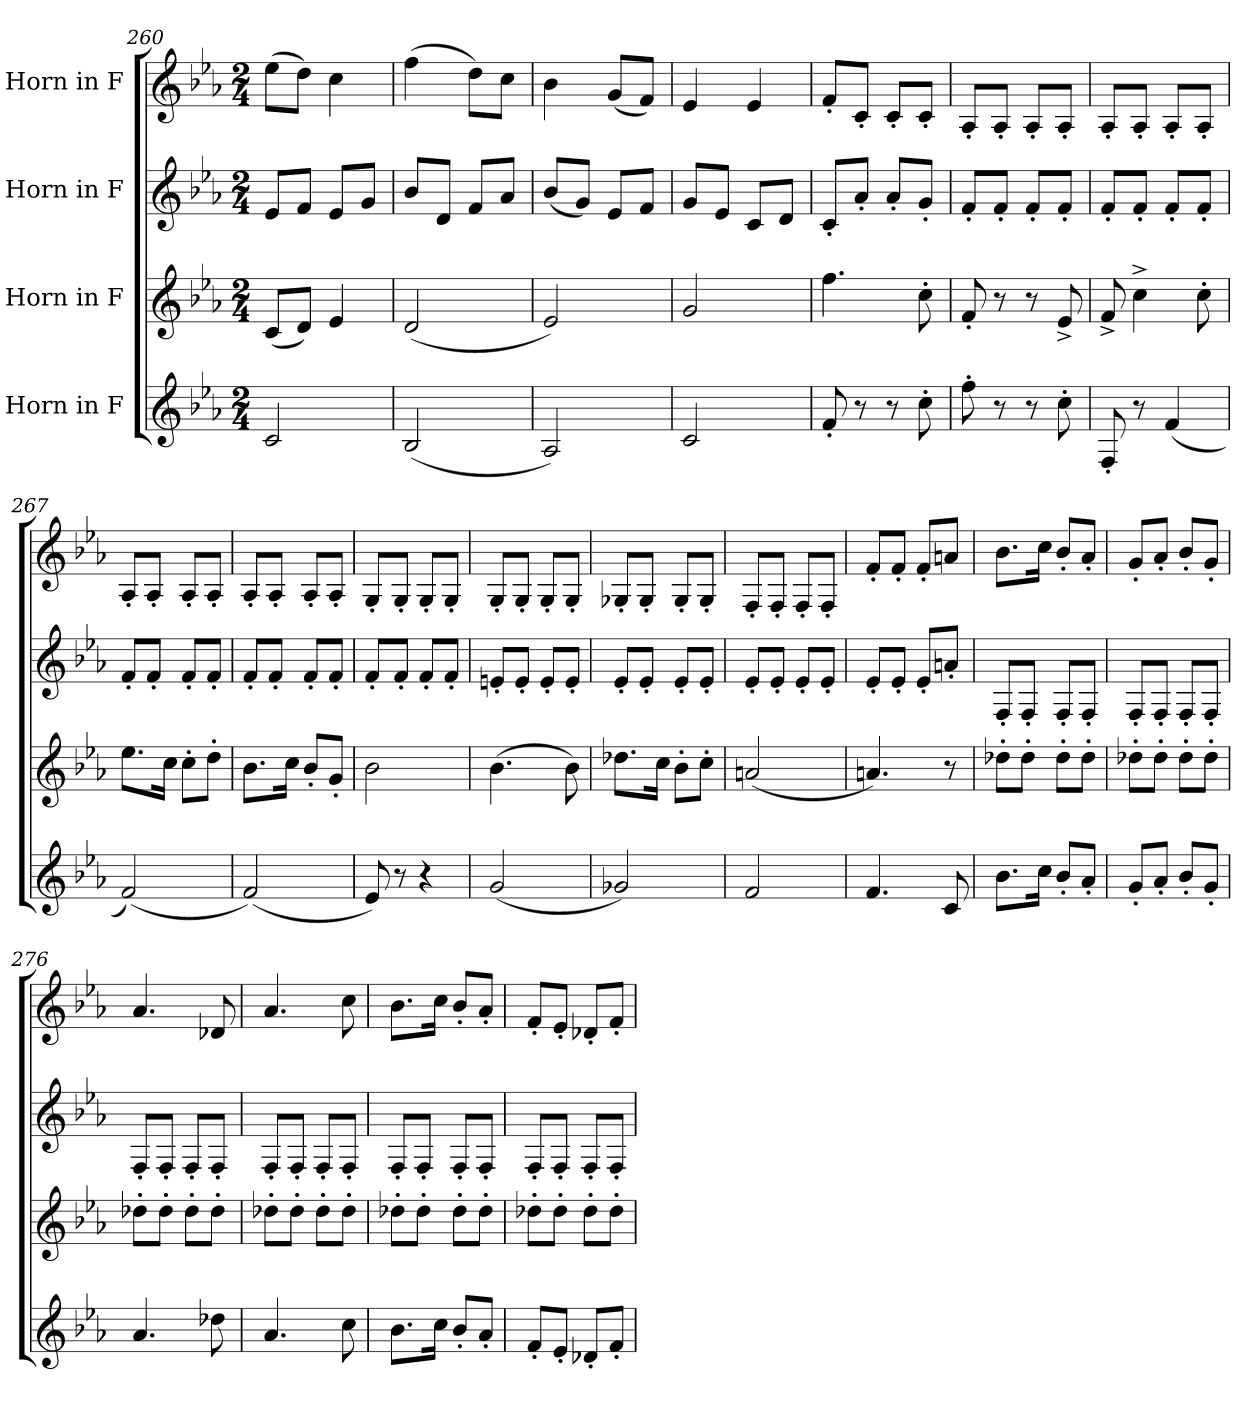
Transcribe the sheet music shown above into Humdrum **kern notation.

**kern	**kern	**kern	**kern
*part4	*part3	*part2	*part1
*staff4	*staff3	*staff2	*staff1
*I"Horn in F	*I"Horn in F	*I"Horn in F	*I"Horn in F
*clefG2	*clefG2	*clefG2	*clefG2
*ITrd4c7	*ITrd4c7	*ITrd4c7	*ITrd4c7
*k[b-e-a-d-]	*k[b-e-a-d-]	*k[b-e-a-d-]	*k[b-e-a-d-]
*M2/4	*M2/4	*M2/4	*M2/4
=260	=260	=260	=260
2F/	(8F/L	8A-/L	(8a-\L
.	8G/J)	8B-/J	8g\J)
.	4A-/	8A-/L	4f\
.	.	8c/J	.
!!LO:PB:g=z
=261	=261	=261	=261
(2E-/	(2G/	8e-/L	(4b-\
.	.	8G/J	.
.	.	8B-/L	8g\L)
.	.	8d-/J	8f\J
=262	=262	=262	=262
2D-/)	2A-/)	(8e-/L	4e-\
.	.	8c/J)	.
.	.	8A-/L	(8c/L
.	.	8B-/J	8B-/J)
=263	=263	=263	=263
2F/	2c/	8c/L	4A-/
.	.	8A-/J	.
.	.	8F/L	4A-/
.	.	8G/J	.
=264	=264	=264	=264
8B-'/	4.b-\	8F'/L	8B-'/L
8r	.	8d-'/J	8F'/J
8r	.	8d-'/L	8F'/L
8f'\	8f'\	8c'/J	8F'/J
=265	=265	=265	=265
8b-'\	8B-'/	8B-'/L	8D-'/L
8r	8r	8B-'/J	8D-'/J
8r	8r	8B-'/L	8D-'/L
8f'\	8A-^/	8B-'/J	8D-'/J
=266	=266	=266	=266
8BB-'/	8B-^/	8B-'/L	8D-'/L
8r	4f^\	8B-'/J	8D-'/J
(4B-/	.	8B-'/L	8D-'/L
.	8f'\	8B-'/J	8D-'/J
=267	=267	=267	=267
(2B-/)	8.a-\L	8B-'/L	8D-'/L
.	.	8B-'/J	8D-'/J
.	16f\Jk	.	.
.	8f'\L	8B-'/L	8D-'/L
.	8g'\J	8B-'/J	8D-'/J
!!LO:LB:g=z
=268	=268	=268	=268
(2B-/)	8.e-\L	8B-'/L	8D-'/L
.	.	8B-'/J	8D-'/J
.	16f\Jk	.	.
.	8e-'/L	8B-'/L	8D-'/L
.	8c'/J	8B-'/J	8D-'/J
=269	=269	=269	=269
8A-/)	2e-\	8B-'/L	8C'/L
8r	.	8B-'/J	8C'/J
4r	.	8B-'/L	8C'/L
.	.	8B-'/J	8C'/J
=270	=270	=270	=270
(2c/	(4.e-\	8An'/L	8C'/L
.	.	8A'/J	8C'/J
.	.	8A'/L	8C'/L
.	8e-\)	8A'/J	8C'/J
=271	=271	=271	=271
2c-X/)	8.g-X\L	8A-'/L	8C-X'/L
.	.	8A-'/J	8C-'/J
.	16f\Jk	.	.
.	8e-'\L	8A-'/L	8C-'/L
.	8f'\J	8A-'/J	8C-'/J
=272	=272	=272	=272
2B-/	(2dn/	8A-'/L	8BB-'/L
.	.	8A-'/J	8BB-'/J
.	.	8A-'/L	8BB-'/L
.	.	8A-'/J	8BB-'/J
=273	=273	=273	=273
4.B-/	4.dn/)	8A-'/L	8B-'/L
.	.	8A-'/J	8B-'/J
.	.	8A-'/L	8B-'/L
8F/	8r	8dn'/J	8dn/J
!!LO:LB:g=z
=274	=274	=274	=274
8.e-\L	8g-X'\L	8BB-'/L	8.e-\L
.	8g-'\J	8BB-'/J	.
16f\Jk	.	.	16f\Jk
8e-'/L	8g-'\L	8BB-'/L	8e-'/L
8d-'/J	8g-'\J	8BB-'/J	8d-'/J
=275	=275	=275	=275
8c'/L	8g-X'\L	8BB-'/L	8c'/L
8d-'/J	8g-'\J	8BB-'/J	8d-'/J
8e-'/L	8g-'\L	8BB-'/L	8e-'/L
8c'/J	8g-'\J	8BB-'/J	8c'/J
=276	=276	=276	=276
4.d-/	8g-X'\L	8BB-'/L	4.d-/
.	8g-'\J	8BB-'/J	.
.	8g-'\L	8BB-'/L	.
8g-X\	8g-'\J	8BB-'/J	8G-X/
=277	=277	=277	=277
4.d-/	8g-X'\L	8BB-'/L	4.d-/
.	8g-'\J	8BB-'/J	.
.	8g-'\L	8BB-'/L	.
8f\	8g-'\J	8BB-'/J	8f\
=278	=278	=278	=278
8.e-\L	8g-X'\L	8BB-'/L	8.e-\L
.	8g-'\J	8BB-'/J	.
16f\Jk	.	.	16f\Jk
8e-'/L	8g-'\L	8BB-'/L	8e-'/L
8d-'/J	8g-'\J	8BB-'/J	8d-'/J
=279	=279	=279	=279
8B-'/L	8g-X'\L	8BB-'/L	8B-'/L
8A-'/J	8g-'\J	8BB-'/J	8A-'/J
8G-X'/L	8g-'\L	8BB-'/L	8G-X'/L
8B-'/J	8g-'\J	8BB-'/J	8B-'/J
=	=	=	=
*-	*-	*-	*-
